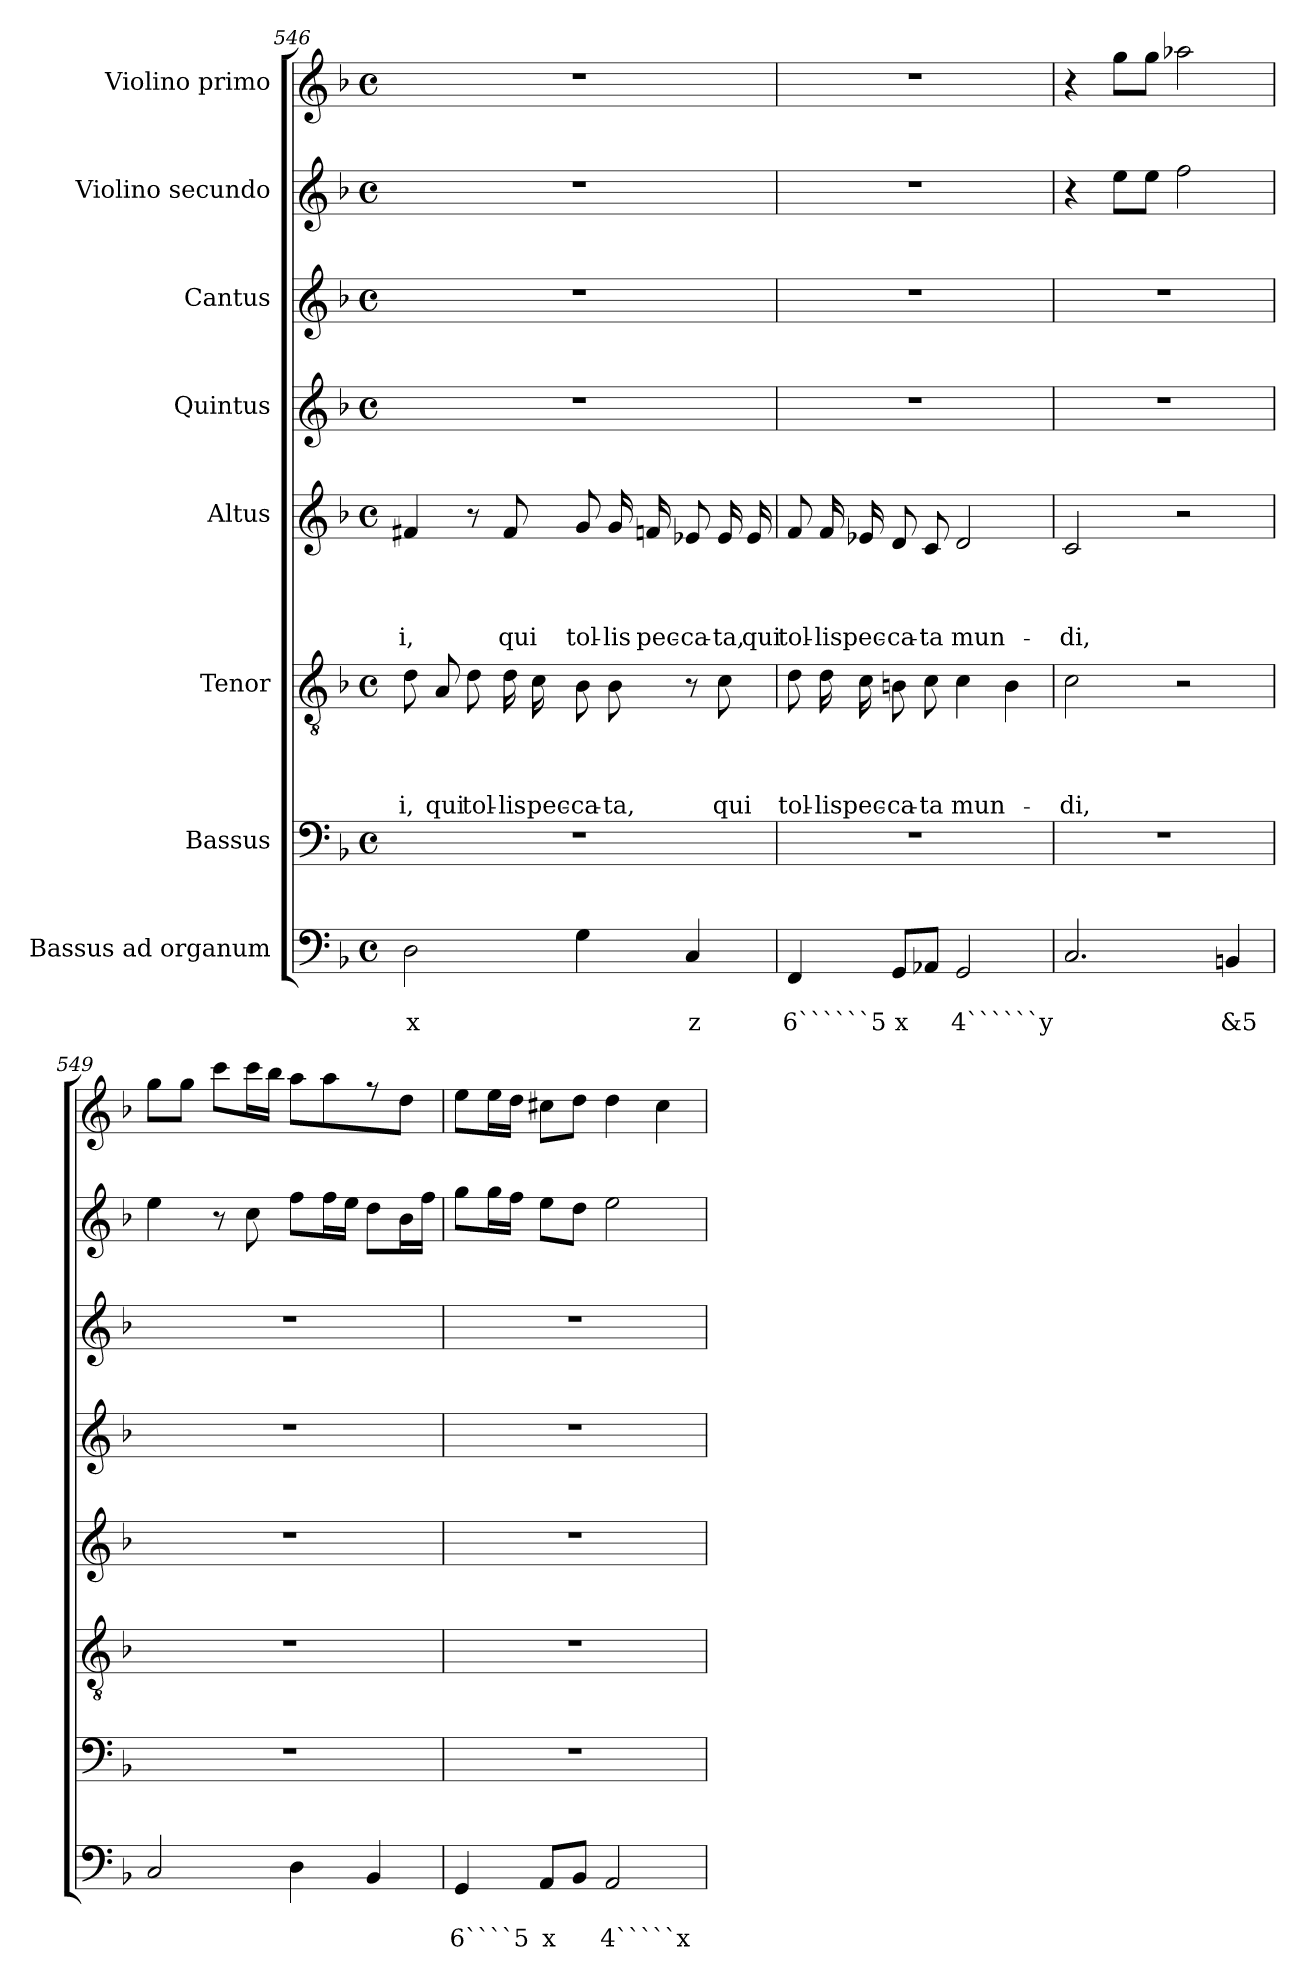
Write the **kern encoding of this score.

**kern	**text	**text	**kern	**kern	**text	**text	**text	**text	**kern	**text	**text	**text	**text	**kern	**kern	**kern	**kern
*part8	*part8	*part8	*part7	*part6	*part6	*part6	*part6	*part6	*part5	*part5	*part5	*part5	*part5	*part4	*part3	*part2	*part1
*staff8	*staff8	*staff8	*staff7	*staff6	*staff6	*staff6	*staff6	*staff6	*staff5	*staff5	*staff5	*staff5	*staff5	*staff4	*staff3	*staff2	*staff1
*I"Bassus ad  organum	*	*	*I"Bassus	*I"Tenor	*	*	*	*	*I"Altus	*	*	*	*	*I"Quintus	*I"Cantus	*I"Violino secundo	*I"Violino primo
*clefF4	*	*	*clefF4	*clefGv2	*	*	*	*	*clefG2	*	*	*	*	*clefG2	*clefG2	*clefG2	*clefG2
*k[b-]	*	*	*k[b-]	*k[b-]	*	*	*	*	*k[b-]	*	*	*	*	*k[b-]	*k[b-]	*k[b-]	*k[b-]
*F:	*	*	*F:	*F:	*	*	*	*	*F:	*	*	*	*	*F:	*F:	*F:	*F:
*M4/4	*	*	*M4/4	*M4/4	*	*	*	*	*M4/4	*	*	*	*	*M4/4	*M4/4	*M4/4	*M4/4
*met(c)	*	*	*met(c)	*met(c)	*	*	*	*	*met(c)	*	*	*	*	*met(c)	*met(c)	*met(c)	*met(c)
=546	=546	=546	=546	=546	=546	=546	=546	=546	=546	=546	=546	=546	=546	=546	=546	=546	=546
!	!	!LO:LY:b	!	!	!	!	!	!LO:LY:b	!	!	!	!	!LO:LY:b	!	!	!	!
2D\	.	x	1r	8d\	.	.	.	-i,	4f#X/	.	.	.	-i,	1r	1r	1r	1r
!	!	!	!	!	!	!	!	!LO:LY:b	!	!	!	!	!	!	!	!	!
.	.	.	.	8A/	.	.	.	qui	.	.	.	.	.	.	.	.	.
!	!	!	!	!	!	!	!	!LO:LY:b	!	!	!	!	!	!	!	!	!
.	.	.	.	8d\	.	.	.	tol-	8r	.	.	.	.	.	.	.	.
!	!	!	!	!	!	!	!	!LO:LY:b	!	!	!	!	!LO:LY:b	!	!	!	!
.	.	.	.	16d\	.	.	.	-lis	8f#/	.	.	.	qui	.	.	.	.
!	!	!	!	!	!	!	!	!LO:LY:b	!	!	!	!	!	!	!	!	!
.	.	.	.	16c\	.	.	.	pec-	.	.	.	.	.	.	.	.	.
!	!	!	!	!	!	!	!	!LO:LY:b	!	!	!	!	!LO:LY:b	!	!	!	!
4G\	.	.	.	8B-\	.	.	.	-ca-	8g/	.	.	.	tol-	.	.	.	.
!	!	!	!	!	!	!	!	!LO:LY:b	!	!	!	!	!LO:LY:b	!	!	!	!
.	.	.	.	8B-\	.	.	.	-ta,	16g/	.	.	.	-lis	.	.	.	.
!	!	!	!	!	!	!	!	!	!	!	!	!	!LO:LY:b	!	!	!	!
.	.	.	.	.	.	.	.	.	16fn/	.	.	.	pec-	.	.	.	.
!	!	!LO:LY:b	!	!	!	!	!	!	!	!	!	!	!LO:LY:b	!	!	!	!
4C/	.	z	.	8r	.	.	.	.	8e-X/	.	.	.	-ca-	.	.	.	.
!	!	!	!	!	!	!	!	!LO:LY:b	!	!	!	!	!LO:LY:b	!	!	!	!
.	.	.	.	8c\	.	.	.	qui	16e-/	.	.	.	-ta,	.	.	.	.
!	!	!	!	!	!	!	!	!	!	!	!	!	!LO:LY:b	!	!	!	!
.	.	.	.	.	.	.	.	.	16e-/	.	.	.	qui	.	.	.	.
!!LO:PB:g=z
=547	=547	=547	=547	=547	=547	=547	=547	=547	=547	=547	=547	=547	=547	=547	=547	=547	=547
!	!	!LO:LY:b	!	!	!	!	!	!LO:LY:b	!	!	!	!	!LO:LY:b	!	!	!	!
4FF/	.	6``````5	1r	8d\	.	.	.	tol-	8f/	.	.	.	tol-	1r	1r	1r	1r
!	!	!	!	!	!	!	!	!LO:LY:b	!	!	!	!	!LO:LY:b	!	!	!	!
.	.	.	.	16d\	.	.	.	-lis	16f/	.	.	.	-lis	.	.	.	.
!	!	!	!	!	!	!	!	!LO:LY:b	!	!	!	!	!LO:LY:b	!	!	!	!
.	.	.	.	16c\	.	.	.	pec-	16e-X/	.	.	.	pec-	.	.	.	.
!	!	!LO:LY:b	!	!	!	!	!	!LO:LY:b	!	!	!	!	!LO:LY:b	!	!	!	!
8GG/L	.	x	.	8Bn\	.	.	.	-ca-	8d/	.	.	.	-ca-	.	.	.	.
!	!	!	!	!	!	!	!	!LO:LY:b	!	!	!	!	!LO:LY:b	!	!	!	!
8AA-X/J	.	.	.	8c\	.	.	.	-ta	8c/	.	.	.	-ta	.	.	.	.
!	!	!LO:LY:b	!	!	!	!	!	!LO:LY:b	!	!	!	!	!LO:LY:b	!	!	!	!
2GG/	.	4``````y	.	4c\	.	.	.	mun-	2d/	.	.	.	mun-	.	.	.	.
.	.	.	.	4B\	.	.	.	.	.	.	.	.	.	.	.	.	.
=548	=548	=548	=548	=548	=548	=548	=548	=548	=548	=548	=548	=548	=548	=548	=548	=548	=548
!	!	!	!	!	!	!	!	!LO:LY:b	!	!	!	!	!LO:LY:b	!	!	!	!
2.C/	.	.	1r	2c\	.	.	.	-di,	2c/	.	.	.	-di,	1r	1r	4r	4r
.	.	.	.	.	.	.	.	.	.	.	.	.	.	.	.	8ee\L	8gg\L
.	.	.	.	.	.	.	.	.	.	.	.	.	.	.	.	8ee\J	8gg\J
.	.	.	.	2r	.	.	.	.	2r	.	.	.	.	.	.	2ff\	2aa-X\
!	!	!LO:LY:b	!	!	!	!	!	!	!	!	!	!	!	!	!	!	!
4BBn/	.	&5	.	.	.	.	.	.	.	.	.	.	.	.	.	.	.
=549	=549	=549	=549	=549	=549	=549	=549	=549	=549	=549	=549	=549	=549	=549	=549	=549	=549
2C/	.	.	1r	1r	.	.	.	.	1r	.	.	.	.	1r	1r	4ee\	8gg\L
.	.	.	.	.	.	.	.	.	.	.	.	.	.	.	.	.	8gg\J
.	.	.	.	.	.	.	.	.	.	.	.	.	.	.	.	8r	8ccc\L
.	.	.	.	.	.	.	.	.	.	.	.	.	.	.	.	8cc\	16ccc\L
.	.	.	.	.	.	.	.	.	.	.	.	.	.	.	.	.	16bb-\JJ
4D\	.	.	.	.	.	.	.	.	.	.	.	.	.	.	.	8ff\L	8aa\L
.	.	.	.	.	.	.	.	.	.	.	.	.	.	.	.	16ff\L	8aa\
.	.	.	.	.	.	.	.	.	.	.	.	.	.	.	.	16ee\JJ	.
4BB-/	.	.	.	.	.	.	.	.	.	.	.	.	.	.	.	8dd\L	8r
.	.	.	.	.	.	.	.	.	.	.	.	.	.	.	.	16b-\L	8dd\J
.	.	.	.	.	.	.	.	.	.	.	.	.	.	.	.	16ff\JJ	.
=550	=550	=550	=550	=550	=550	=550	=550	=550	=550	=550	=550	=550	=550	=550	=550	=550	=550
!	!	!LO:LY:b	!	!	!	!	!	!	!	!	!	!	!	!	!	!	!
4GG/	.	6````5	1r	1r	.	.	.	.	1r	.	.	.	.	1r	1r	8gg\L	8ee\L
.	.	.	.	.	.	.	.	.	.	.	.	.	.	.	.	16gg\L	16ee\L
.	.	.	.	.	.	.	.	.	.	.	.	.	.	.	.	16ff\JJ	16dd\JJ
!	!	!LO:LY:b	!	!	!	!	!	!	!	!	!	!	!	!	!	!	!
8AA/L	.	x	.	.	.	.	.	.	.	.	.	.	.	.	.	8ee\L	8cc#X\L
8BB-/J	.	.	.	.	.	.	.	.	.	.	.	.	.	.	.	8dd\J	8dd\J
!	!	!LO:LY:b	!	!	!	!	!	!	!	!	!	!	!	!	!	!	!
2AA/	.	4`````x	.	.	.	.	.	.	.	.	.	.	.	.	.	2ee\	4dd\
.	.	.	.	.	.	.	.	.	.	.	.	.	.	.	.	.	4cc#\
=	=	=	=	=	=	=	=	=	=	=	=	=	=	=	=	=	=
*-	*-	*-	*-	*-	*-	*-	*-	*-	*-	*-	*-	*-	*-	*-	*-	*-	*-
